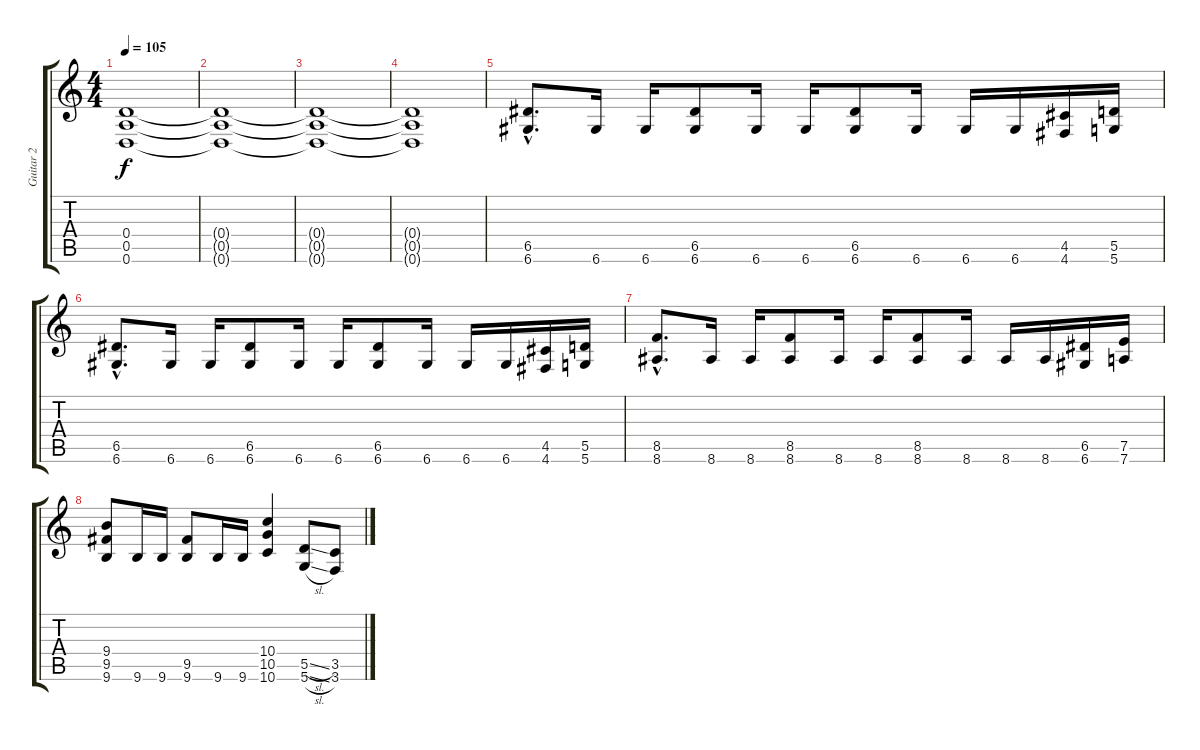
\track ("Guitar 2" "Guitar 2") {instrument distortionguitar}
\staff {score tabs}
\tuning (E4 B3 G3 D3 A2 D2) {hide}
\ts (4 4)
\tempo 105
\clef g2
\ks c
(0.4 0.5 0.6).1{dy f volume 6} |
(0.4{t} 0.5{t} 0.6{t}).1 |
(0.4{t} 0.5{t} 0.6{t}).1 |
(0.4{t} 0.5{t} 0.6{t}).1 |
(6.5{hac} 6.6{hac}).8{d volume 16} 6.6.16 6.6.16 (6.5 6.6).8 6.6.16 6.6.16 (6.5 6.6).8 6.6.16 6.6.16 6.6.16 (4.5 4.6).16 (5.5 5.6).16 |
(6.5{hac} 6.6{hac}).8{d} 6.6.16 6.6.16 (6.5 6.6).8 6.6.16 6.6.16 (6.5 6.6).8 6.6.16 6.6.16 6.6.16 (4.5 4.6).16 (5.5 5.6).16 |
(8.5{hac} 8.6{hac}).8{d} 8.6.16 8.6.16 (8.5 8.6).8 8.6.16 8.6.16 (8.5 8.6).8 8.6.16 8.6.16 8.6.16 (6.5 6.6).16 (7.5 7.6).16 |
(9.4 9.5 9.6).8 9.6.16 9.6.16 (9.5 9.6).8 9.6.16 9.6.16 (10.4 10.5 10.6).4 (5.5{sl} 5.6{sl}).8 (3.5 3.6).8
